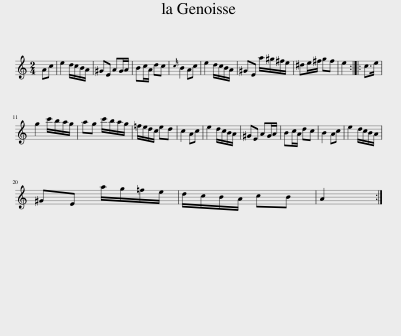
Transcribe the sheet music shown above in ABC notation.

X:1
L:1/8
M:2/4
I:linebreak $
K:C
V:1 treble
V:1
 Ac | e2 d/c/B/A/ | ^GE AG/A/ | Bc/A/ dc |{c} B2 Ac | %5
 e2 d/c/B/A/ | ^GE a/^g/^f/e/ | ^de/^f/ gf | e2 :: c>e |$ %10
 g2 c'/b/a/g/ | ag c'/b/a/g/ | =f/e/d/c/ ed | c2 Ac | e2 d/c/B/A/ | %15
 ^GE AG/A/ | Bc/A/ dc | B2 Ac | e2 d/c/B/A/ |$ ^GE a/g/=f/e/ | %20
 d/c/B/A/ cB | A2 :| %22
